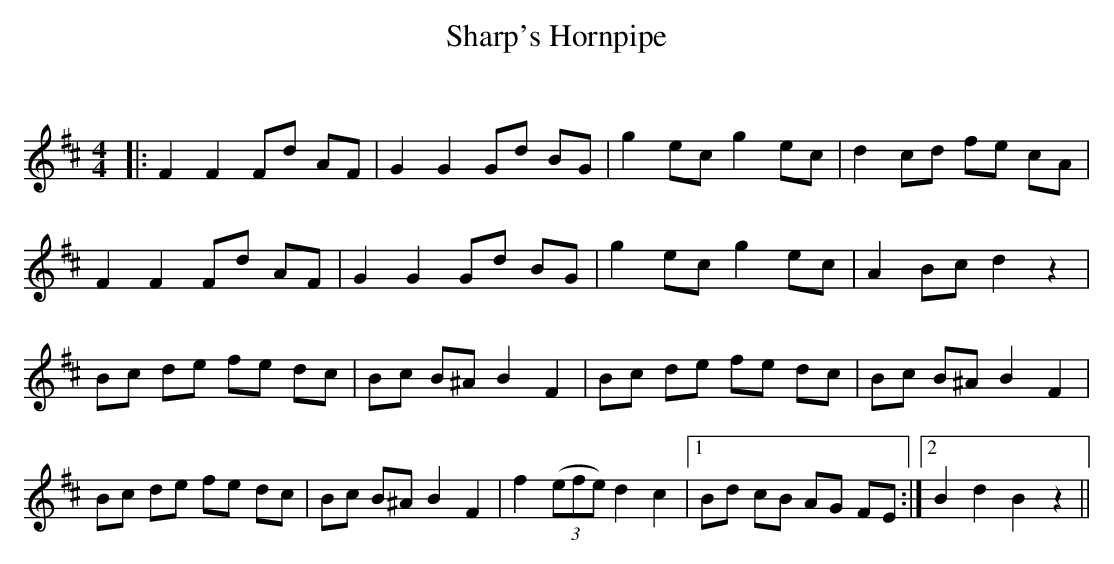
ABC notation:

X:1
T: Sharp's Hornpipe
C:
Q: 232
K:D
M:4/4
L:1/8
|:F2 F2 Fd AF|G2 G2 Gd BG|g2 ec g2 ec|d2 cd fe cA|
F2 F2 Fd AF|G2 G2 Gd BG|g2 ec g2 ec|A2 Bc d2 z2|
Bc de fe dc|Bc B^A B2 F2|Bc de fe dc|Bc B^A B2 F2|
Bc de fe dc|Bc B^A B2 F2|f2 ((3efe) d2 c2|1Bd cB AG FE:|2B2 d2 B2 z2||
